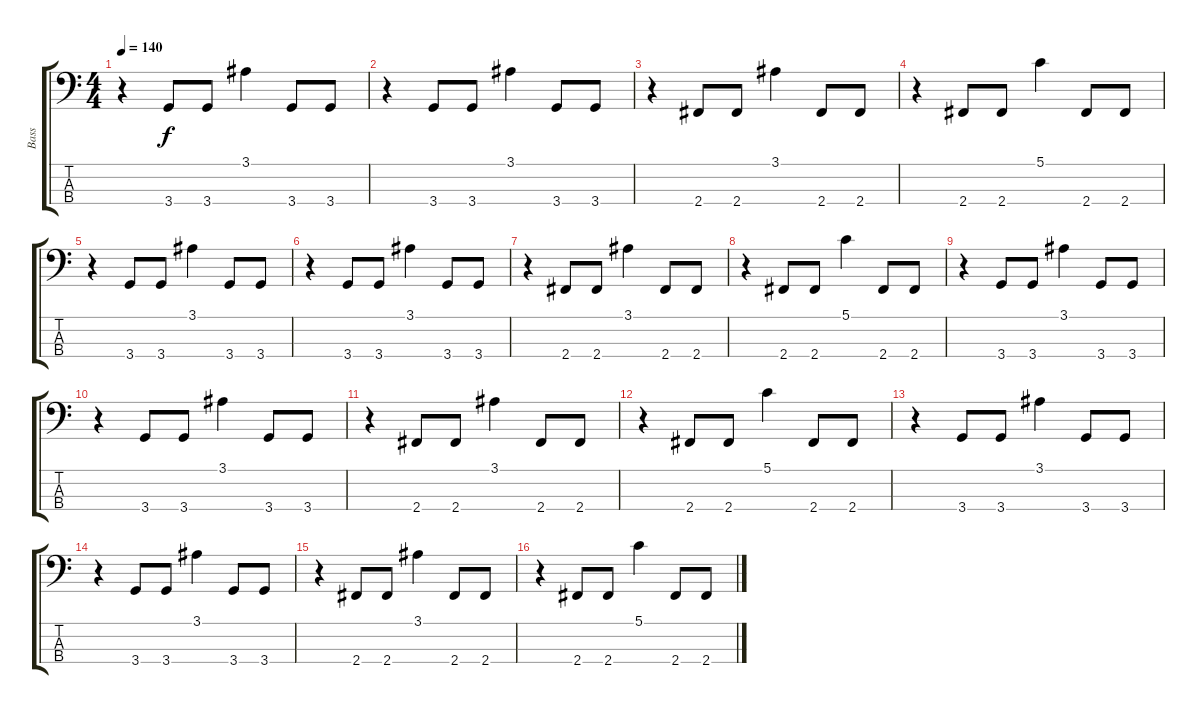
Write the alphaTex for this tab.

\track ("Bass" "Bass") {instrument electricbassfinger}
\staff {score tabs}
\tuning (G2 D2 A1 E1) {hide}
\ts (4 4)
\tempo 140
\clef f4
\ks c
r.4{dy f} 3.4.8 3.4.8 3.1.4 3.4.8 3.4.8 |
r.4 3.4.8 3.4.8 3.1.4 3.4.8 3.4.8 |
r.4 2.4.8 2.4.8 3.1.4 2.4.8 2.4.8 |
r.4 2.4.8 2.4.8 5.1.4 2.4.8 2.4.8 |
r.4 3.4.8 3.4.8 3.1.4 3.4.8 3.4.8 |
r.4 3.4.8 3.4.8 3.1.4 3.4.8 3.4.8 |
r.4 2.4.8 2.4.8 3.1.4 2.4.8 2.4.8 |
r.4 2.4.8 2.4.8 5.1.4 2.4.8 2.4.8 |
r.4 3.4.8 3.4.8 3.1.4 3.4.8 3.4.8 |
r.4 3.4.8 3.4.8 3.1.4 3.4.8 3.4.8 |
r.4 2.4.8 2.4.8 3.1.4 2.4.8 2.4.8 |
r.4 2.4.8 2.4.8 5.1.4 2.4.8 2.4.8 |
r.4 3.4.8 3.4.8 3.1.4 3.4.8 3.4.8 |
r.4 3.4.8 3.4.8 3.1.4 3.4.8 3.4.8 |
r.4 2.4.8 2.4.8 3.1.4 2.4.8 2.4.8 |
r.4 2.4.8 2.4.8 5.1.4 2.4.8 2.4.8
